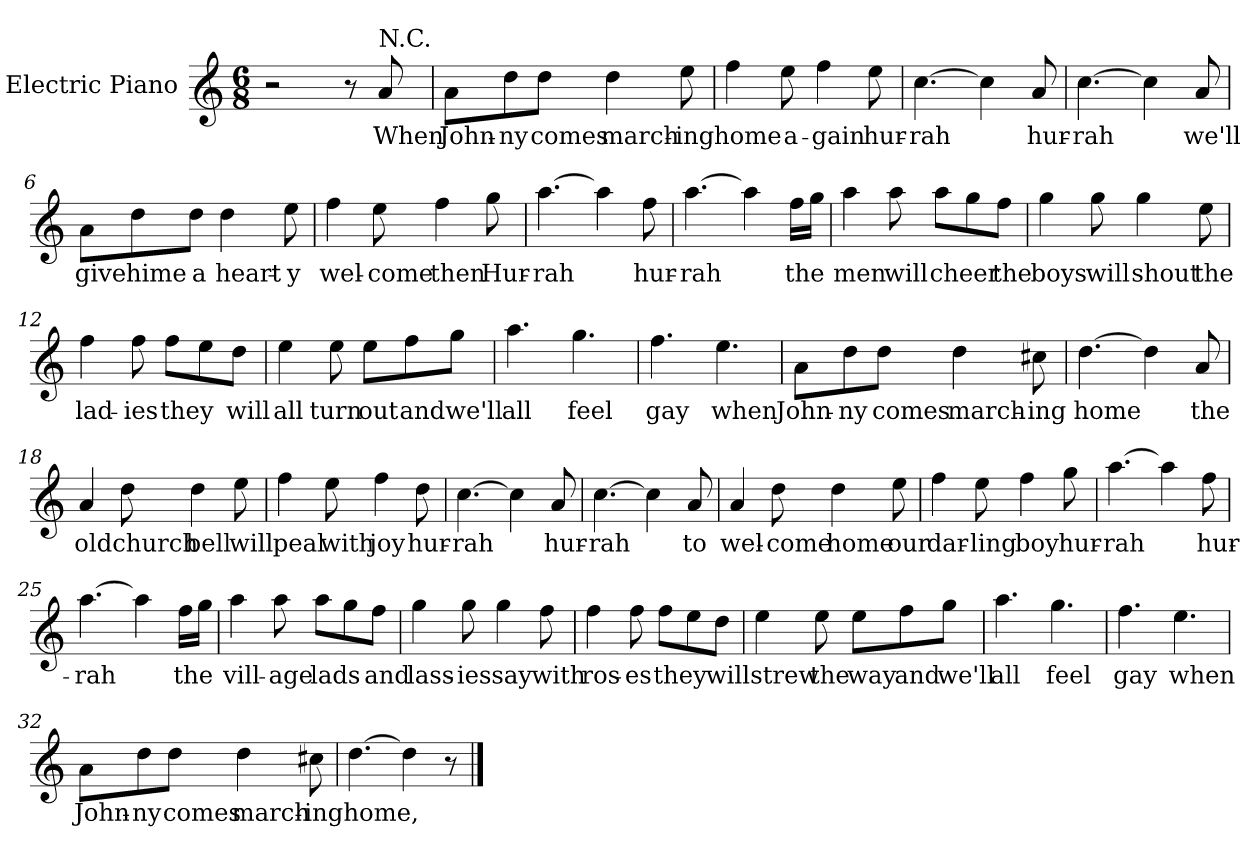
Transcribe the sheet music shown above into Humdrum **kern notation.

**kern	**text
*part1	*part1
*staff1	*staff1
*I"Electric Piano	*
*I'E.Pno	*
*clefG2	*
*k[]	*
*C:	*
*M6/8	*
=1	=1
2r	.
8r	.
!LO:TX:a:t=N.C.	!
8a/	When
=2	=2
8a\L	John-
8dd\	-ny
8dd\J	comes
4dd\	march-
8ee\	-ing
=3	=3
4ff\	home
8ee\	a-
4ff\	-gain
8ee\	hur-
=4	=4
[4.cc\	-rah
4cc\]	.
8a/	hur-
!!LO:LB:g=z
=5	=5
[4.cc\	-rah
4cc\]	.
8a/	we'll
=6	=6
8a\L	give
8dd\	hime
8dd\J	a
4dd\	heart-
8ee\	-y
=7	=7
4ff\	wel-
8ee\	-come
4ff\	then
8gg\	Hur-
=8	=8
[4.aa\	-rah
4aa\]	.
8ff\	hur-
=9	=9
[4.aa\	-rah
4aa\]	.
16ff\L	the
16gg\J	.
!!LO:LB:g=z
=10	=10
4aa\	men
8aa\	will
8aa\L	cheer
8gg\	.
8ff\J	the
=11	=11
4gg\	boys
8gg\	will
4gg\	shout
8ee\	the
=12	=12
4ff\	lad-
8ff\	-ies
8ff\L	they
8ee\	.
8dd\J	will
!!LO:LB:g=z
=13	=13
4ee\	all
8ee\	turn
8ee\L	out
8ff\	and
8gg\J	we'll
=14	=14
4.aa\	all
4.gg\	feel
=15	=15
4.ff\	gay
4.ee\	when
=16	=16
8a\L	John-
8dd\	-ny
8dd\J	comes
4dd\	march-
8cc#X\	-ing
!!LO:LB:g=z
=17	=17
[4.dd\	home
4dd\]	.
8a/	the
=18	=18
4a/	old
8dd\	church
4dd\	bell
8ee\	will
=19	=19
4ff\	peal
8ee\	with
4ff\	joy
8dd\	hur-
=20	=20
[4.cc\	-rah
4cc\]	.
8a/	hur-
=21	=21
[4.cc\	-rah
4cc\]	.
8a/	to
!!LO:LB:g=z
=22	=22
4a/	wel-
8dd\	-come
4dd\	home
8ee\	our
=23	=23
4ff\	dar-
8ee\	-ling
4ff\	boy
8gg\	hur-
=24	=24
[4.aa\	-rah
4aa\]	.
8ff\	hur-
=25	=25
[4.aa\	-rah
4aa\]	.
16ff\L	the
16gg\J	.
!!LO:LB:g=z
=26	=26
4aa\	vill-
8aa\	-age
8aa\L	lads
8gg\	.
8ff\J	and
=27	=27
4gg\	lass-
8gg\	-ies
4gg\	say
8ff\	with
=28	=28
4ff\	ros-
8ff\	-es
8ff\L	they
8ee\	.
8dd\J	will
!!LO:LB:g=z
=29	=29
4ee\	strew
8ee\	the
8ee\L	way
8ff\	and
8gg\J	we'll
=30	=30
4.aa\	all
4.gg\	feel
=31	=31
4.ff\	gay
4.ee\	when
=32	=32
8a\L	John-
8dd\	-ny
8dd\J	comes
4dd\	march-
8cc#X\	-ing
=33	=33
[4.dd\	home,
4dd\]	.
8r	.
==	==
*-	*-
